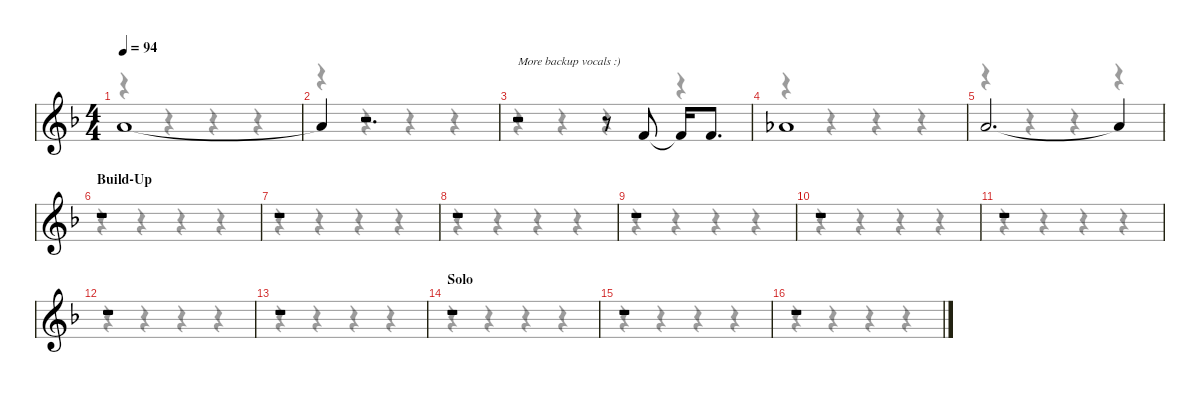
\defaultSystemsLayout 4
\hideDynamics
\bracketExtendMode nobrackets
\singleTrackTrackNamePolicy hidden
\multiTrackTrackNamePolicy hidden
\otherSystemsTrackNameOrientation horizontal
\track ("P. Wiberg (Keyboards I)" "vln.") {instrument synthstrings1}
\staff {score}
\tuning (E4 A3 F3 D3 A2 D2)
\voice
\ts (4 4)
\tempo 94
\clef g2
\ks dminor
12.2{acc forcenatural}.1{dy f beam Up} |
12.2{t acc forcenatural}.4{beam Up} r.2{d beam Up} |
r.2{txt "More backup vocals :)" beam Up} r.8{beam Up} 8.2{acc forcenatural}.8{beam Up} 8.2{t acc forcenatural}.16{beam Up} 8.2{acc forcenatural}.8{d beam Up} |
11.2{acc b}.1{beam Up} |
12.2{acc forcenatural}.2{d beam Up} 12.2{t acc forcenatural}.4{beam Up} |
\section ("" "Build-Up")
r.1{beam Up} |
r.1{beam Up} |
r.1{beam Up} |
r.1{beam Up} |
r.1{beam Up} |
r.1{beam Up} |
r.1{beam Up} |
r.1{beam Up} |
\section ("" "Solo")
r.1{beam Up} |
r.1{beam Up} |
r.1{beam Up}
\voice
\clef g2
\ottava regular
\simile none
\ks dminor
r.4{dy mf beam Down} r.4{beam Down} r.4{beam Down} r.4{beam Down} |
r.4{beam Down} r.4{beam Down} r.4{beam Down} r.4{beam Down} |
r.4{beam Down} r.4{beam Down} r.4{beam Down} r.4{beam Down} |
r.4{beam Down} r.4{beam Down} r.4{beam Down} r.4{beam Down} |
r.4{beam Down} r.4{beam Down} r.4{beam Down} r.4{beam Down} |
r.4{beam Down} r.4{beam Down} r.4{beam Down} r.4{beam Down} |
r.4{beam Down} r.4{beam Down} r.4{beam Down} r.4{beam Down} |
r.4{beam Down} r.4{beam Down} r.4{beam Down} r.4{beam Down} |
r.4{beam Down} r.4{beam Down} r.4{beam Down} r.4{beam Down} |
r.4{beam Down} r.4{beam Down} r.4{beam Down} r.4{beam Down} |
r.4{beam Down} r.4{beam Down} r.4{beam Down} r.4{beam Down} |
r.4{beam Down} r.4{beam Down} r.4{beam Down} r.4{beam Down} |
r.4{beam Down} r.4{beam Down} r.4{beam Down} r.4{beam Down} |
r.4{beam Down} r.4{beam Down} r.4{beam Down} r.4{beam Down} |
r.4{beam Down} r.4{beam Down} r.4{beam Down} r.4{beam Down} |
r.4{beam Down} r.4{beam Down} r.4{beam Down} r.4{beam Down}
